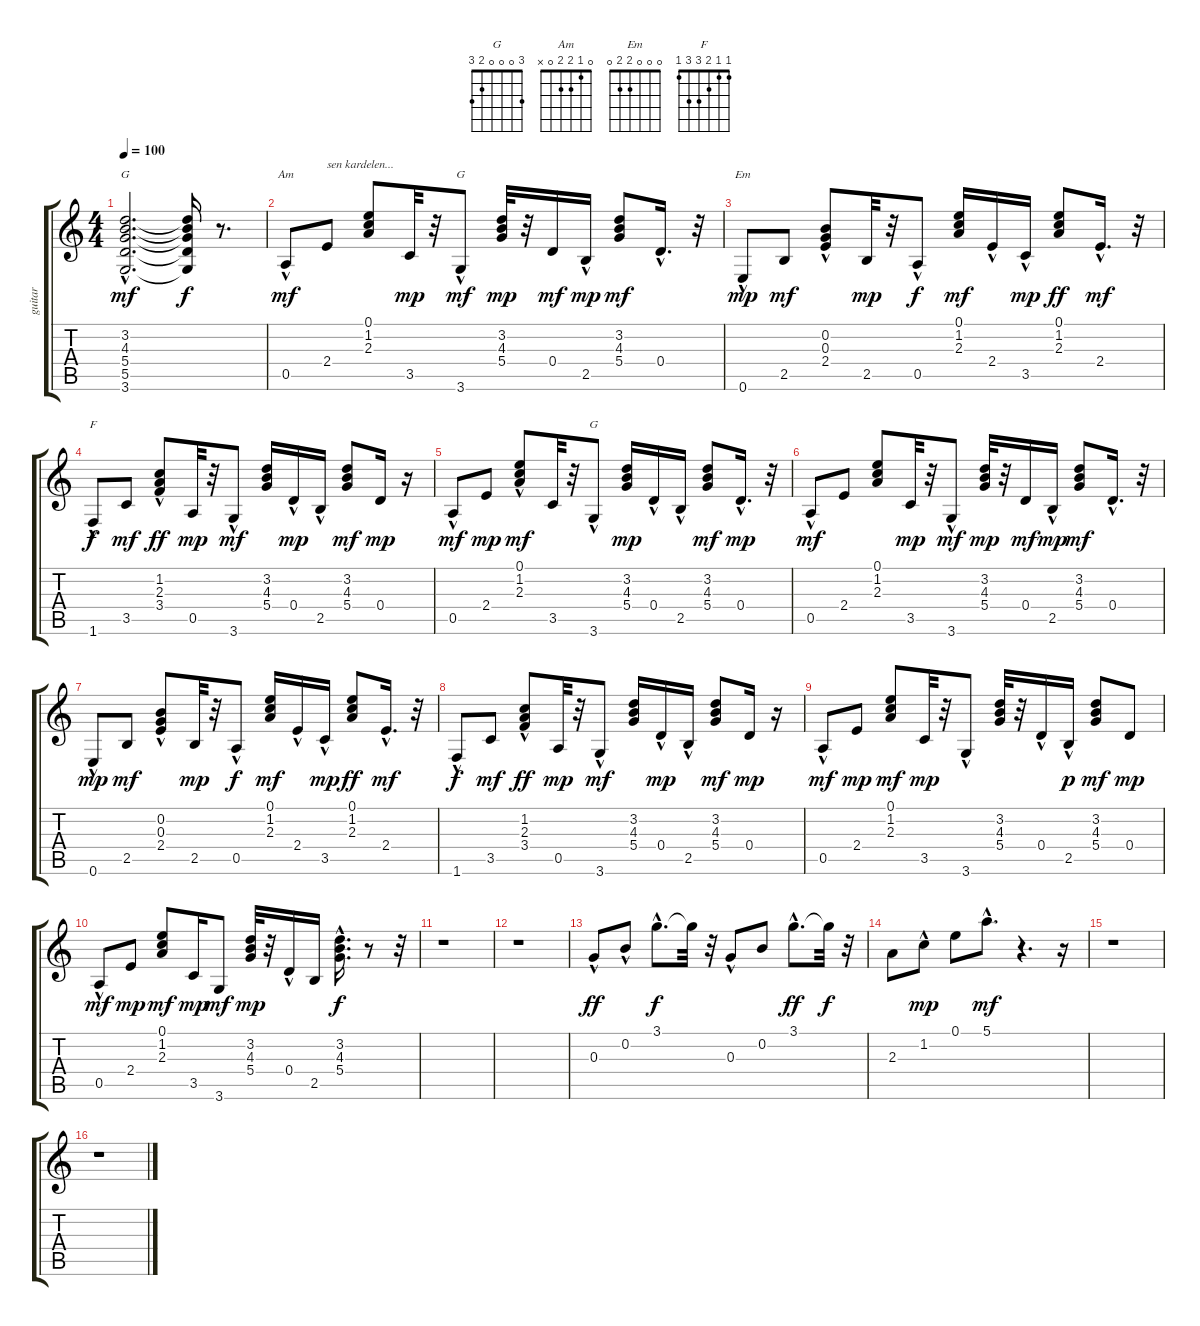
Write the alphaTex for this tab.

\track ("guitar" "guitar") {instrument acousticguitarsteel}
\staff {score tabs}
\tuning (E4 B3 G3 D3 A2 E2) {hide}
\chord ("G" x 3 4 5 5 3)
\chord ("Am" 0 1 2 2 0 x)
\chord ("G" 3 3 4 5 5 3)
\chord ("Em" 0 0 0 2 2 0)
\chord ("F" 1 1 2 3 3 1)
\chord ("G" 3 0 0 0 2 3)
\ts (4 4)
\tempo 100
\clef g2
\ks c
(3.2{hac} 4.3{hac} 5.4{hac} 5.5{hac} 3.6{hac}).2{d ch "G" dy mf} (3.2{t} 4.3{t} 5.4{t} 5.5{t} 3.6{t}).16{dy f} r.8{d} |
0.5{hac}.8{ch "Am" dy mf} 2.4.8{txt "sen kardelen..."} (0.1 1.2 2.3).8 3.5.32{dy mp} r.32 3.6{hac}.8{ch "G" dy mf} (3.2 4.3 5.4).32{dy mp} r.32 0.4.16{dy mf} 2.5{hac}.16{dy mp} (3.2 4.3 5.4).8{dy mf} 0.4{hac}.16{d} r.32 |
0.6{hac}.8{ch "Em" dy mp} 2.5.8{dy mf} (0.2{hac} 0.3{hac} 2.4{hac}).8 2.5.32{dy mp} r.32 0.5{hac}.8{dy f} (0.1 1.2 2.3).16{dy mf} 2.4{hac}.16 3.5{hac}.16{dy mp} (0.1 1.2 2.3).8{dy ff} 2.4{hac}.16{d dy mf} r.32 |
1.6{hac}.8{ch "F" dy f} 3.5.8{dy mf} (1.2{hac} 2.3{hac} 3.4{hac}).8{dy ff} 0.5.32{dy mp} r.32 3.6{hac}.8{dy mf} (3.2 4.3 5.4).16 0.4{hac}.16{dy mp} 2.5{hac}.16 (3.2 4.3 5.4).8{dy mf} 0.4.16{dy mp} r.16 |
0.5{hac}.8{dy mf} 2.4.8{dy mp} (0.1{hac} 1.2{hac} 2.3{hac}).8{dy mf} 3.5.32 r.32 3.6{hac}.8{ch "G"} (3.2 4.3 5.4).16{dy mp} 0.4{hac}.16 2.5{hac}.16 (3.2 4.3 5.4).8{dy mf} 0.4{hac}.16{d dy mp} r.32 |
0.5{hac}.8{dy mf} 2.4.8 (0.1 1.2 2.3).8 3.5.32{dy mp} r.32 3.6{hac}.8{dy mf} (3.2 4.3 5.4).32{dy mp} r.32 0.4.16{dy mf} 2.5{hac}.16{dy mp} (3.2 4.3 5.4).8{dy mf} 0.4{hac}.16{d} r.32 |
0.6{hac}.8{dy mp} 2.5.8{dy mf} (0.2{hac} 0.3{hac} 2.4{hac}).8 2.5.32{dy mp} r.32 0.5{hac}.8{dy f} (0.1 1.2 2.3).16{dy mf} 2.4{hac}.16 3.5{hac}.16{dy mp} (0.1 1.2 2.3).8{dy ff} 2.4{hac}.16{d dy mf} r.32 |
1.6{hac}.8{dy f} 3.5.8{dy mf} (1.2{hac} 2.3{hac} 3.4{hac}).8{dy ff} 0.5.32{dy mp} r.32 3.6{hac}.8{dy mf} (3.2 4.3 5.4).16 0.4{hac}.16{dy mp} 2.5{hac}.16 (3.2 4.3 5.4).8{dy mf} 0.4.16{dy mp} r.16 |
0.5{hac}.8{dy mf} 2.4.8{dy mp} (0.1 1.2 2.3).8{dy mf} 3.5.32{dy mp} r.32 3.6{hac}.8 (3.2 4.3 5.4).32 r.32 0.4{hac}.16 2.5{hac}.16{dy p} (3.2 4.3 5.4).8{dy mf} 0.4.8{dy mp} |
0.5{hac}.8{dy mf} 2.4.8{dy mp} (0.1 1.2 2.3).8{dy mf} 3.5.16{dy mp} 3.6.8{dy mf} (3.2 4.3 5.4).32{dy mp} r.32 0.4{hac}.16 2.5.16 (3.2{hac} 4.3{hac} 5.4{hac}).16{d dy f} r.8 r.32 |
r.1 |
r.1 |
0.3{hac}.8{dy ff instrument electricguitarclean} 0.2{hac}.8 3.1{hac}.8{d dy f} 3.1{t}.32 r.32 0.3{hac}.8 0.2.8 3.1{hac}.8{d dy ff} 3.1{t}.32{dy f} r.32 |
2.3.8 1.2{hac}.8{dy mp} 0.1.8 5.1{hac}.8{d dy mf} r.4{d} r.16 |
r.1 |
r.1
